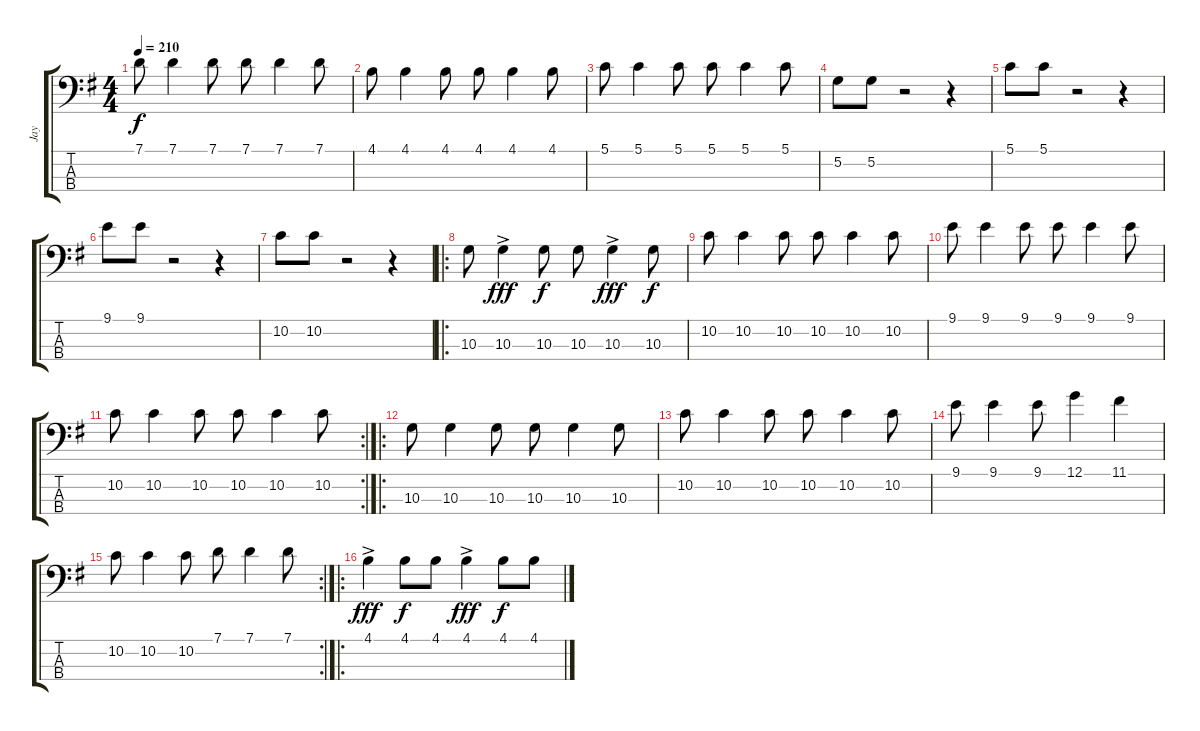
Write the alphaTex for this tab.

\track ("Jay" "Jay") {instrument electricbasspick}
\staff {score tabs}
\tuning (G2 D2 A1 E1) {hide}
\ts (4 4)
\tempo 210
\clef f4
\ks g
7.1.8{dy f} 7.1.4 7.1.8 7.1.8 7.1.4 7.1.8 |
4.1.8 4.1.4 4.1.8 4.1.8 4.1.4 4.1.8 |
5.1.8 5.1.4 5.1.8 5.1.8 5.1.4 5.1.8 |
5.2.8 5.2.8 r.2 r.4 |
5.1.8 5.1.8 r.2 r.4 |
9.1.8 9.1.8 r.2 r.4 |
10.2.8 10.2.8 r.2 r.4 |
\ro
10.3.8 10.3{ac}.4{dy fff} 10.3.8{dy f} 10.3.8 10.3{ac}.4{dy fff} 10.3.8{dy f} |
10.2.8 10.2.4 10.2.8 10.2.8 10.2.4 10.2.8 |
9.1.8 9.1.4 9.1.8 9.1.8 9.1.4 9.1.8 |
\rc 2
10.2.8 10.2.4 10.2.8 10.2.8 10.2.4 10.2.8 |
\ro
10.3.8 10.3.4 10.3.8 10.3.8 10.3.4 10.3.8 |
10.2.8 10.2.4 10.2.8 10.2.8 10.2.4 10.2.8 |
9.1.8 9.1.4 9.1.8 12.1.4 11.1.4 |
\rc 2
10.2.8 10.2.4 10.2.8 7.1.8 7.1.4 7.1.8 |
\ro
4.1{ac}.4{dy fff} 4.1.8{dy f} 4.1.8 4.1{ac}.4{dy fff} 4.1.8{dy f} 4.1.8
